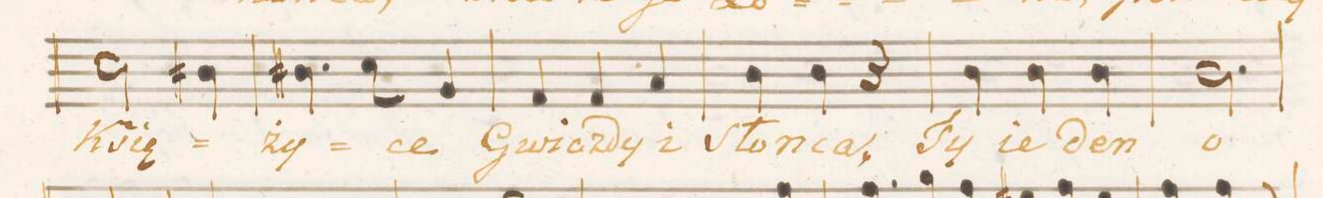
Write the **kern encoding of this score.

**kern	**text
*I"Tenore.	*
*clefC4	*
*k[f#c#g#]	*
*M3/4	*
2B\	Księ-
4A#X\	.
=14	=14
4.A#X\	-ży-
8B\	.
4F#/	-ce
=15	=15
4E/	Gwia-
4E/	-zdy
4G#/	i
=16	=16
4A\	Słon-
4A\	-ca,
4r	.
=17	=17
4A\	Ty
4A\	ie-
4A\	-den
=18	=18
2.A\	o-
=19	=19
*-	*-
